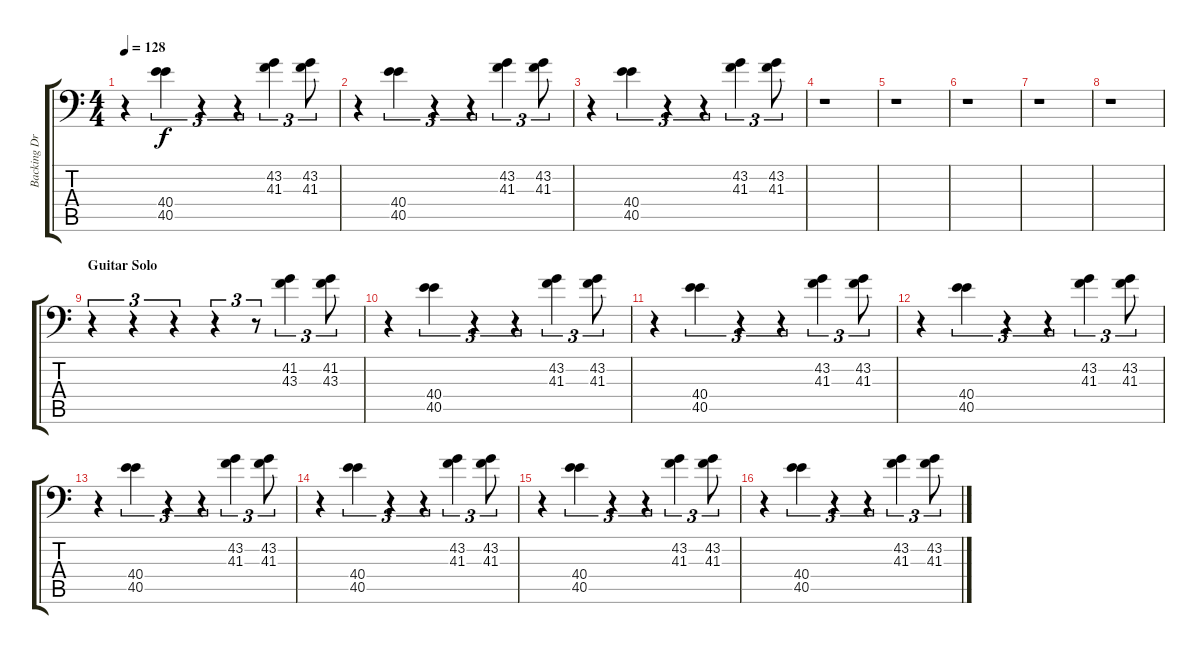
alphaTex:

\track ("Backing Drums" "Backing Dr") {instrument acousticgrandpiano}
\staff {score tabs}
\tuning (C-1 C-1 C-1 C-1 C-1 C-1) {hide}
\ts (4 4)
\tempo 128
\clef f4
\ks c
r.4{dy f} (40.4 40.5).4{tu (3 2)} r.4{tu (3 2)} r.4{tu (3 2)} (43.2 41.3).4{tu (3 2)} (43.2 41.3).8{tu (3 2)} |
r.4 (40.4 40.5).4{tu (3 2)} r.4{tu (3 2)} r.4{tu (3 2)} (43.2 41.3).4{tu (3 2)} (43.2 41.3).8{tu (3 2)} |
r.4 (40.4 40.5).4{tu (3 2)} r.4{tu (3 2)} r.4{tu (3 2)} (43.2 41.3).4{tu (3 2)} (43.2 41.3).8{tu (3 2)} |
r.1 |
r.1 |
r.1 |
r.1 |
r.1 |
\section ("" "Guitar Solo")
r.4{tu (3 2)} r.4{tu (3 2)} r.4{tu (3 2)} r.4{tu (3 2)} r.8{tu (3 2)} (41.2 43.3).4{tu (3 2)} (41.2 43.3).8{tu (3 2)} |
r.4 (40.4 40.5).4{tu (3 2)} r.4{tu (3 2)} r.4{tu (3 2)} (43.2 41.3).4{tu (3 2)} (43.2 41.3).8{tu (3 2)} |
r.4 (40.4 40.5).4{tu (3 2)} r.4{tu (3 2)} r.4{tu (3 2)} (43.2 41.3).4{tu (3 2)} (43.2 41.3).8{tu (3 2)} |
r.4 (40.4 40.5).4{tu (3 2)} r.4{tu (3 2)} r.4{tu (3 2)} (43.2 41.3).4{tu (3 2)} (43.2 41.3).8{tu (3 2)} |
r.4 (40.4 40.5).4{tu (3 2)} r.4{tu (3 2)} r.4{tu (3 2)} (43.2 41.3).4{tu (3 2)} (43.2 41.3).8{tu (3 2)} |
r.4 (40.4 40.5).4{tu (3 2)} r.4{tu (3 2)} r.4{tu (3 2)} (43.2 41.3).4{tu (3 2)} (43.2 41.3).8{tu (3 2)} |
r.4 (40.4 40.5).4{tu (3 2)} r.4{tu (3 2)} r.4{tu (3 2)} (43.2 41.3).4{tu (3 2)} (43.2 41.3).8{tu (3 2)} |
r.4 (40.4 40.5).4{tu (3 2)} r.4{tu (3 2)} r.4{tu (3 2)} (43.2 41.3).4{tu (3 2)} (43.2 41.3).8{tu (3 2)}
